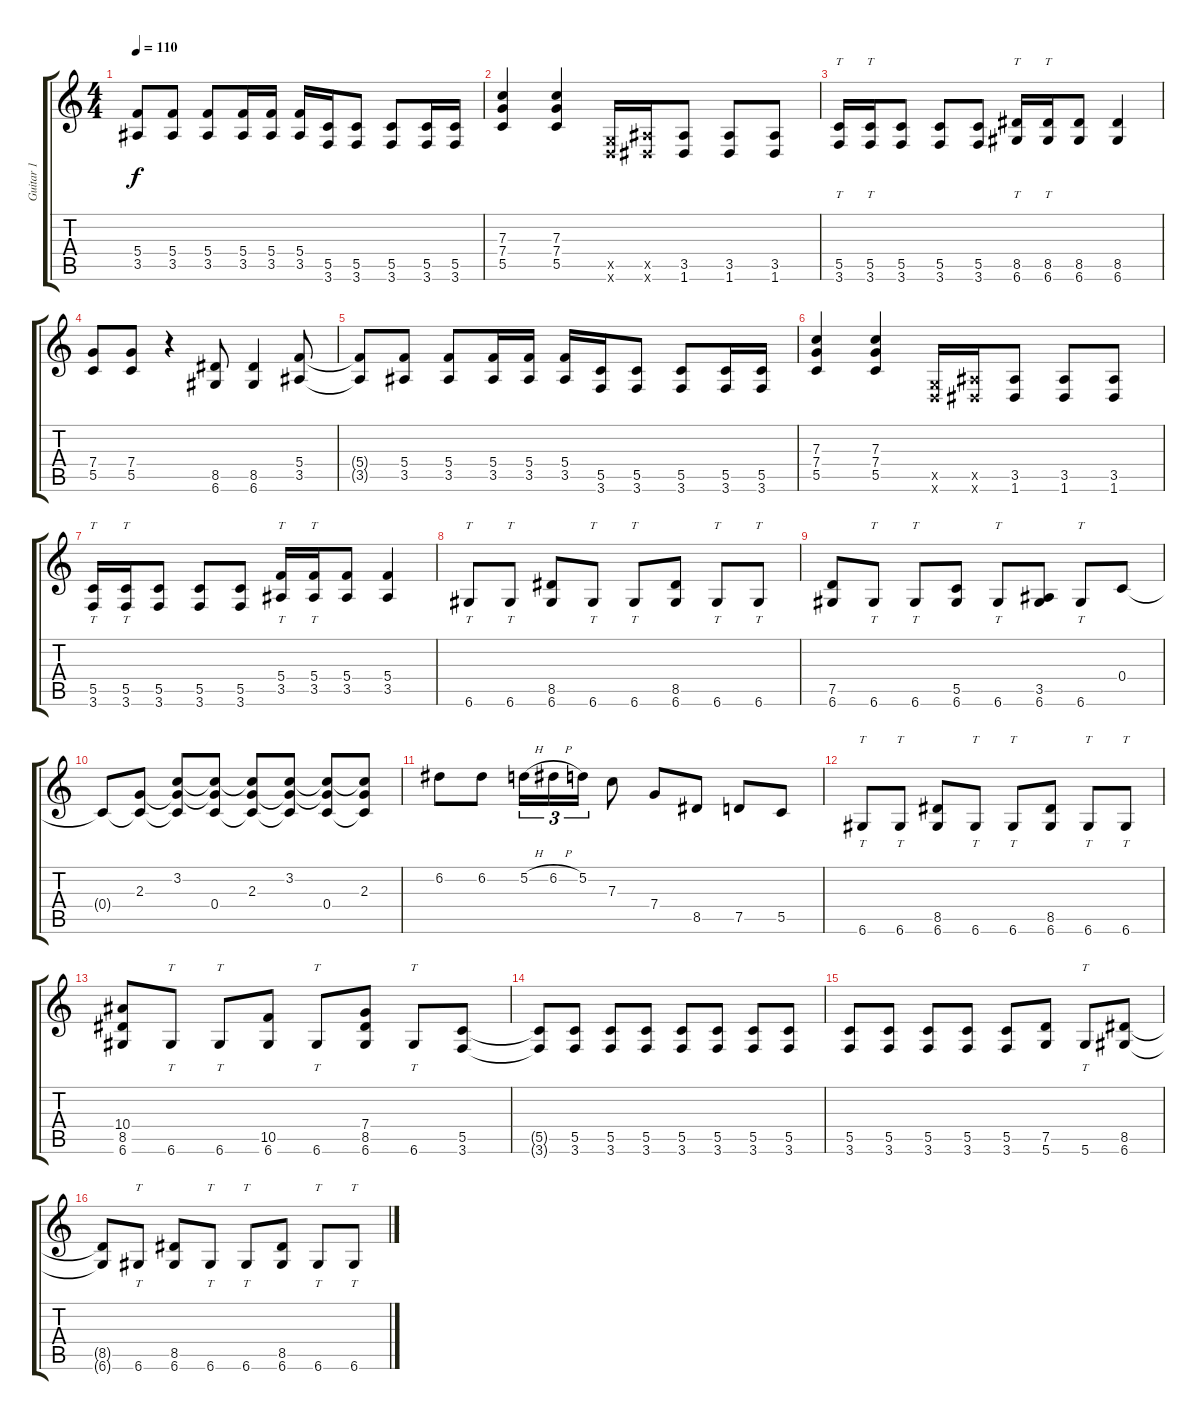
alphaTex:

\track ("Guitar 1" "Guitar 1") {instrument distortionguitar}
\staff {score tabs}
\tuning (D4 A3 F3 C3 G2 D2) {hide}
\ts (4 4)
\tempo 110
\clef g2
\ks c
(5.4{t} 3.5{t}).8{dy f} (5.4 3.5).8 (5.4 3.5).8 (5.4 3.5).16 (5.4 3.5).16 (5.4 3.5).16 (5.5 3.6).16 (5.5 3.6).8 (5.5 3.6).8 (5.5 3.6).16 (5.5 3.6).16 |
(7.3 7.4 5.5).4 (7.3 7.4 5.5).4 (0.5{x} 0.6{x}).16 (3.5{x} 1.6{x}).16 (3.5 1.6).8 (3.5 1.6).8 (3.5 1.6).8 |
(5.5 3.6).16{tt} (5.5 3.6).16{tt} (5.5 3.6).8 (5.5 3.6).8 (5.5 3.6).8 (8.5 6.6).16{tt} (8.5 6.6).16{tt} (8.5 6.6).8 (8.5 6.6).4 |
(7.4 5.5).8 (7.4 5.5).8 r.4 (8.5 6.6).8 (8.5 6.6).4 (5.4 3.5).8 |
(5.4{t} 3.5{t}).8 (5.4 3.5).8 (5.4 3.5).8 (5.4 3.5).16 (5.4 3.5).16 (5.4 3.5).16 (5.5 3.6).16 (5.5 3.6).8 (5.5 3.6).8 (5.5 3.6).16 (5.5 3.6).16 |
(7.3 7.4 5.5).4 (7.3 7.4 5.5).4 (0.5{x} 0.6{x}).16 (3.5{x} 1.6{x}).16 (3.5 1.6).8 (3.5 1.6).8 (3.5 1.6).8 |
(5.5 3.6).16{tt} (5.5 3.6).16{tt} (5.5 3.6).8 (5.5 3.6).8 (5.5 3.6).8 (5.4 3.5).16{tt} (5.4 3.5).16{tt} (5.4 3.5).8 (5.4 3.5).4 |
6.6.8{tt} 6.6.8{tt} (8.5 6.6).8 6.6.8{tt} 6.6.8{tt} (8.5 6.6).8 6.6.8{tt} 6.6.8{tt} |
(7.5 6.6).8 6.6.8{tt} 6.6.8{tt} (5.5 6.6).8 6.6.8{tt} (3.5 6.6).8 6.6.8{tt} 0.4.8 |
0.4{t}.8 (2.3 0.4{t}).8 (3.2 2.3{t} 0.4{t}).8 (3.2{t} 2.3{t} 0.4).8 (3.2{t} 2.3 0.4{t}).8 (3.2 2.3{t} 0.4{t}).8 (3.2{t} 2.3{t} 0.4).8 (3.2{t} 2.3 0.4{t}).8 |
6.2.8 6.2.8 5.2{h}.16{tu (3 2)} 6.2{h}.16{tu (3 2)} 5.2.16{tu (3 2)} 7.3.8 7.4.8 8.5.8 7.5.8 5.5.8 |
6.6.8{tt} 6.6.8{tt} (8.5 6.6).8 6.6.8{tt} 6.6.8{tt} (8.5 6.6).8 6.6.8{tt} 6.6.8{tt} |
(10.4 8.5 6.6).8 6.6.8{tt} 6.6.8{tt} (10.5 6.6).8 6.6.8{tt} (7.4 8.5 6.6).8 6.6.8{tt} (5.5 3.6).8 |
(5.5{t} 3.6{t}).8 (5.5 3.6).8 (5.5 3.6).8 (5.5 3.6).8 (5.5 3.6).8 (5.5 3.6).8 (5.5 3.6).8 (5.5 3.6).8 |
(5.5 3.6).8 (5.5 3.6).8 (5.5 3.6).8 (5.5 3.6).8 (5.5 3.6).8 (7.5 5.6).8 5.6.8{tt} (8.5 6.6).8 |
(8.5{t} 6.6{t}).8 6.6.8{tt} (8.5 6.6).8 6.6.8{tt} 6.6.8{tt} (8.5 6.6).8 6.6.8{tt} 6.6.8{tt}
